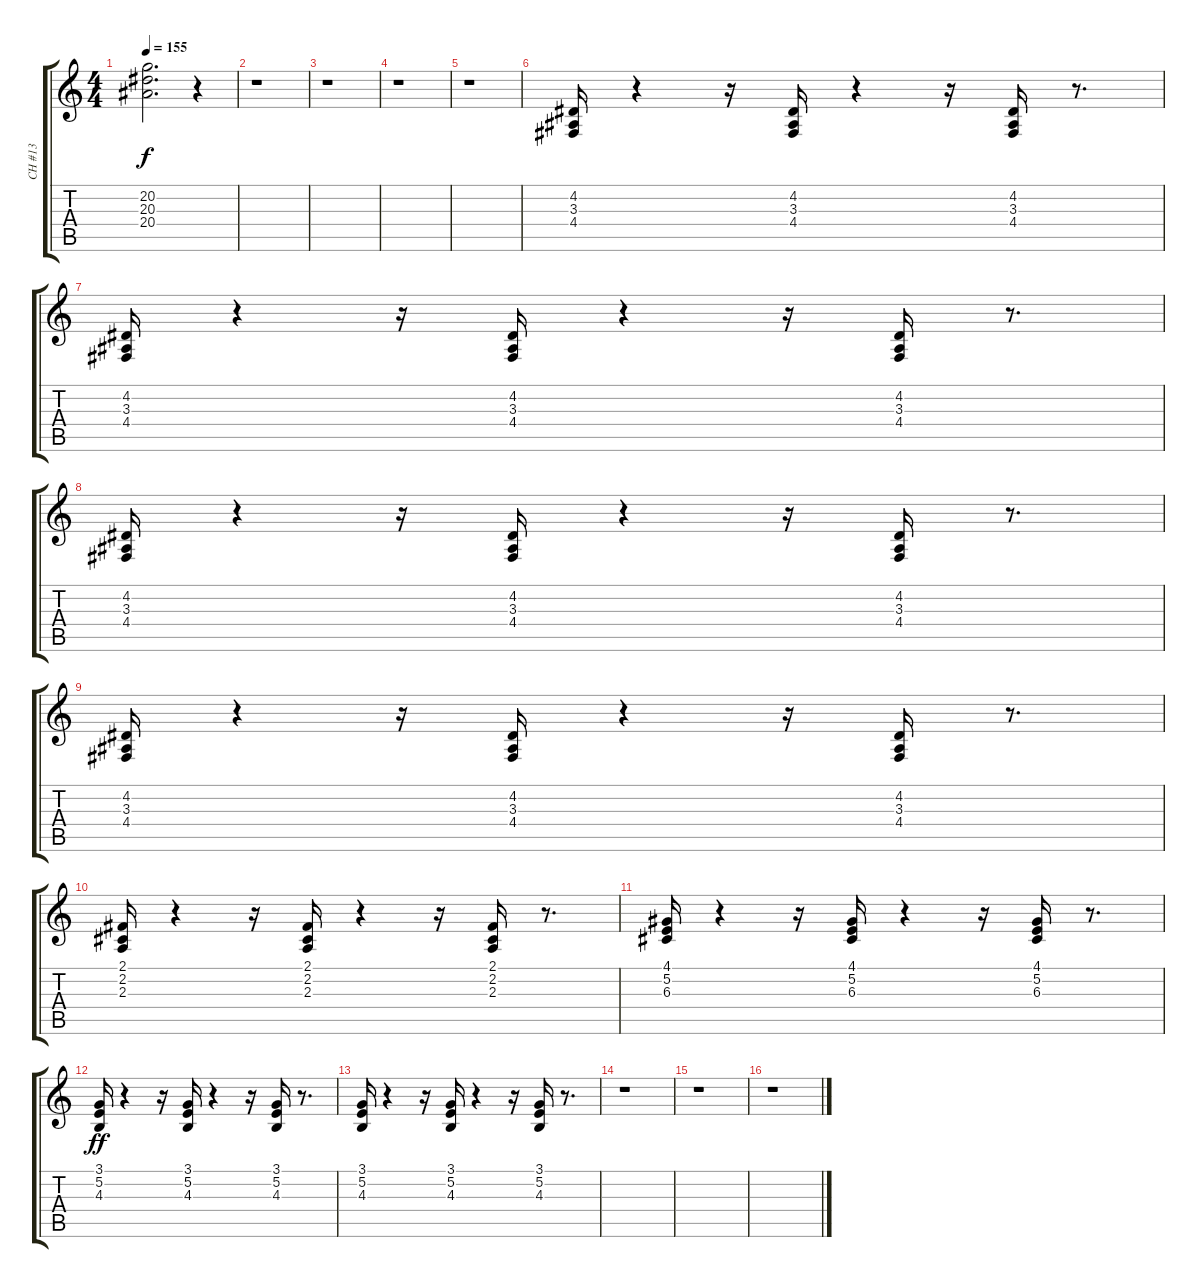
\track ("CH #13" "CH #13") {instrument frenchhorn}
\staff {score tabs}
\tuning (E4 B3 G3 D3 A2 E2) {hide}
\ts (4 4)
\tempo 155
\clef g2
\ks c
(20.2 20.3 20.4).2{d dy f} r.4 |
r.1 |
r.1 |
r.1 |
r.1 |
(4.2 3.3 4.4).16{volume 12 balance 8 instrument pad3polysynth} r.4 r.16 (4.2 3.3 4.4).16 r.4 r.16 (4.2 3.3 4.4).16 r.8{d} |
(4.2 3.3 4.4).16 r.4 r.16 (4.2 3.3 4.4).16 r.4 r.16 (4.2 3.3 4.4).16 r.8{d} |
(4.2 3.3 4.4).16 r.4 r.16 (4.2 3.3 4.4).16 r.4 r.16 (4.2 3.3 4.4).16 r.8{d} |
(4.2 3.3 4.4).16 r.4 r.16 (4.2 3.3 4.4).16 r.4 r.16 (4.2 3.3 4.4).16 r.8{d} |
(2.1 2.2 2.3).16 r.4 r.16 (2.1 2.2 2.3).16 r.4 r.16 (2.1 2.2 2.3).16 r.8{d} |
(4.1 5.2 6.3).16 r.4 r.16 (4.1 5.2 6.3).16 r.4 r.16 (4.1 5.2 6.3).16 r.8{d} |
(3.1 5.2 4.3).16{dy ff} r.4 r.16 (3.1 5.2 4.3).16 r.4 r.16 (3.1 5.2 4.3).16 r.8{d} |
(3.1 5.2 4.3).16 r.4 r.16 (3.1 5.2 4.3).16 r.4 r.16 (3.1 5.2 4.3).16 r.8{d} |
r.1 |
r.1 |
r.1
